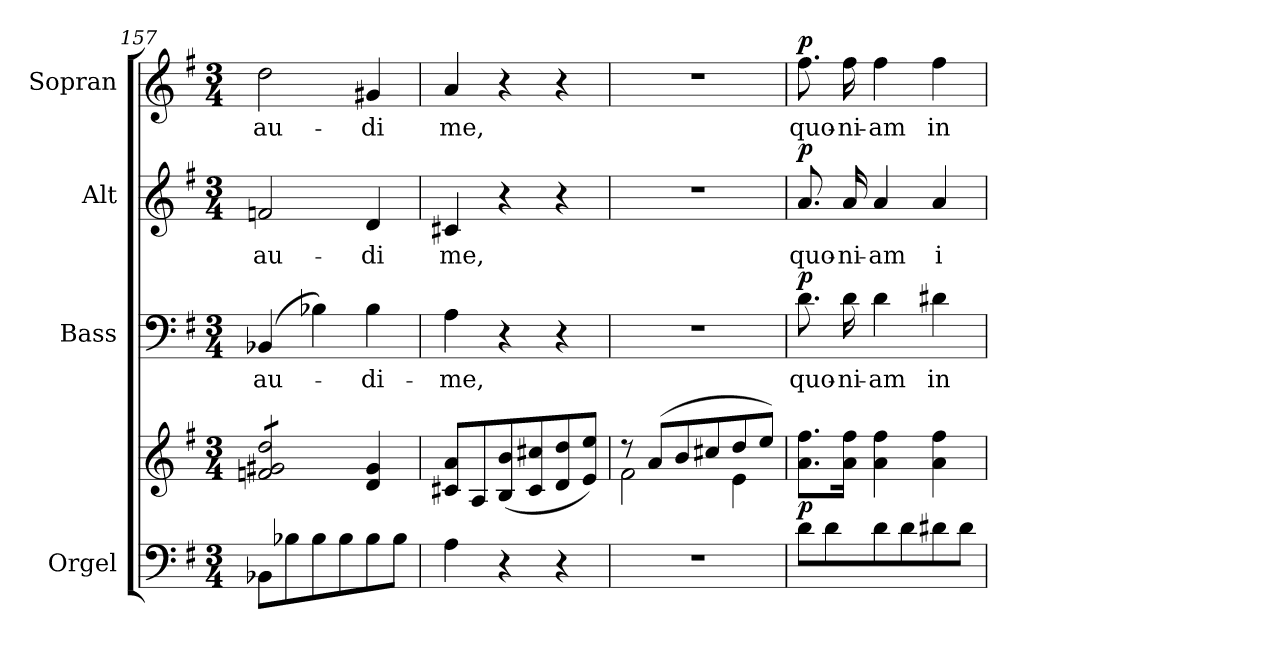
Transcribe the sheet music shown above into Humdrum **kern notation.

**kern	**kern	**dynam	**kern	**text	**dynam	**kern	**text	**dynam	**kern	**text	**dynam
*part4	*part4	*part4	*part3	*part3	*part3	*part2	*part2	*part2	*part1	*part1	*part1
*staff5	*staff4	*staff4/5	*staff3	*staff3	*staff3	*staff2	*staff2	*staff2	*staff1	*staff1	*staff1
*I"Orgel	*	*	*I"Bass	*	*	*I"Alt	*	*	*I"Sopran	*	*
*I'Org.	*	*	*I'B.	*	*	*I'A.	*	*	*I'S.	*	*
*clefF4	*clefG2	*	*clefF4	*	*	*clefG2	*	*	*clefG2	*	*
*k[f#]	*k[f#]	*	*k[f#]	*	*	*k[f#]	*	*	*k[f#]	*	*
*G:	*G:	*	*G:	*	*	*G:	*	*	*G:	*	*
*M3/4	*M3/4	*	*M3/4	*	*	*M3/4	*	*	*M3/4	*	*
=157	=157	=157	=157	=157	=157	=157	=157	=157	=157	=157	=157
!	!	!	!	!LO:LY:b	!	!	!LO:LY:b	!	!	!LO:LY:b	!
*	*tremolo	*	*	*	*	*	*	*	*	*	*
8BB-X\L	8fn/ 8g#X/ 8dd/L	.	(4BB-X/	au-	.	2fn/	-au-	.	2dd\	-au-	.
8B-X\	8fn/ 8g#X/ 8dd/	.	.	.	.	.	.	.	.	.	.
8B-\	8fn/ 8g#X/ 8dd/	.	4B-X\)	.	.	.	.	.	.	.	.
8B-\	8fn/ 8g#X/ 8dd/J	.	.	.	.	.	.	.	.	.	.
*	*Xtremolo	*	*	*	*	*	*	*	*	*	*
!	!	!	!	!LO:LY:b	!	!	!LO:LY:b	!	!	!LO:LY:b	!
8B-\	4d/ 4g#/	.	4B-\	-di-	.	4d/	-di	.	4g#X/	-di	.
8B-\J	.	.	.	.	.	.	.	.	.	.	.
!!LO:PB:g=z
=158	=158	=158	=158	=158	=158	=158	=158	=158	=158	=158	=158
!	!	!	!	!LO:LY:b	!	!	!LO:LY:b	!	!	!LO:LY:b	!
4A\	8c#X/ 8a/L	.	4A\	-me,	.	4c#X/	me,	.	4a/	me,	.
.	8A/	.	.	.	.	.	.	.	.	.	.
4r	(<8B/ 8b/	.	4r	.	.	4r	.	.	4r	.	.
.	8c#/ 8cc#X/	.	.	.	.	.	.	.	.	.	.
4r	8d/ 8dd/	.	4r	.	.	4r	.	.	4r	.	.
.	8e/ 8ee/J)	.	.	.	.	.	.	.	.	.	.
=159	=159	=159	=159	=159	=159	=159	=159	=159	=159	=159	=159
*	*^	*	*	*	*	*	*	*	*	*	*
2.r	8rcc	2f#\	.	2.r	.	.	2.r	.	.	2.r	.	.
.	(>8a/L	.	.	.	.	.	.	.	.	.	.	.
.	8b/	.	.	.	.	.	.	.	.	.	.	.
.	8cc#X/	.	.	.	.	.	.	.	.	.	.	.
.	8dd/	4e\	.	.	.	.	.	.	.	.	.	.
.	8ee/J)	.	.	.	.	.	.	.	.	.	.	.
*	*v	*v	*	*	*	*	*	*	*	*	*	*
=160	=160	=160	=160	=160	=160	=160	=160	=160	=160	=160	=160
!	!	!LO:DY:b	!	!LO:LY:b	!LO:DY:a	!	!LO:LY:b	!LO:DY:a	!	!LO:LY:b	!LO:DY:a
8d\L	8.a\ 8.ff#\L	p	8.d\	quo-	p	8.a/	quo-	p	8.ff#\	quo-	p
8d\	.	.	.	.	.	.	.	.	.	.	.
!	!	!	!	!LO:LY:b	!	!	!LO:LY:b	!	!	!LO:LY:b	!
.	16a\ 16ff#\Jk	.	16d\	-ni-	.	16a/	-ni-	.	16ff#\	-ni-	.
!	!	!	!	!LO:LY:b	!	!	!LO:LY:b	!	!	!LO:LY:b	!
8d\	4a\ 4ff#\	.	4d\	-am	.	4a/	-am	.	4ff#\	-am	.
8d\	.	.	.	.	.	.	.	.	.	.	.
!	!	!	!	!LO:LY:b	!	!	!LO:LY:b	!	!	!LO:LY:b	!
8d#X\	4a\ 4ff#\	.	4d#X\	in-	.	4a/	i-	.	4ff#\	in-	.
8d#\J	.	.	.	.	.	.	.	.	.	.	.
=	=	=	=	=	=	=	=	=	=	=	=
*-	*-	*-	*-	*-	*-	*-	*-	*-	*-	*-	*-
